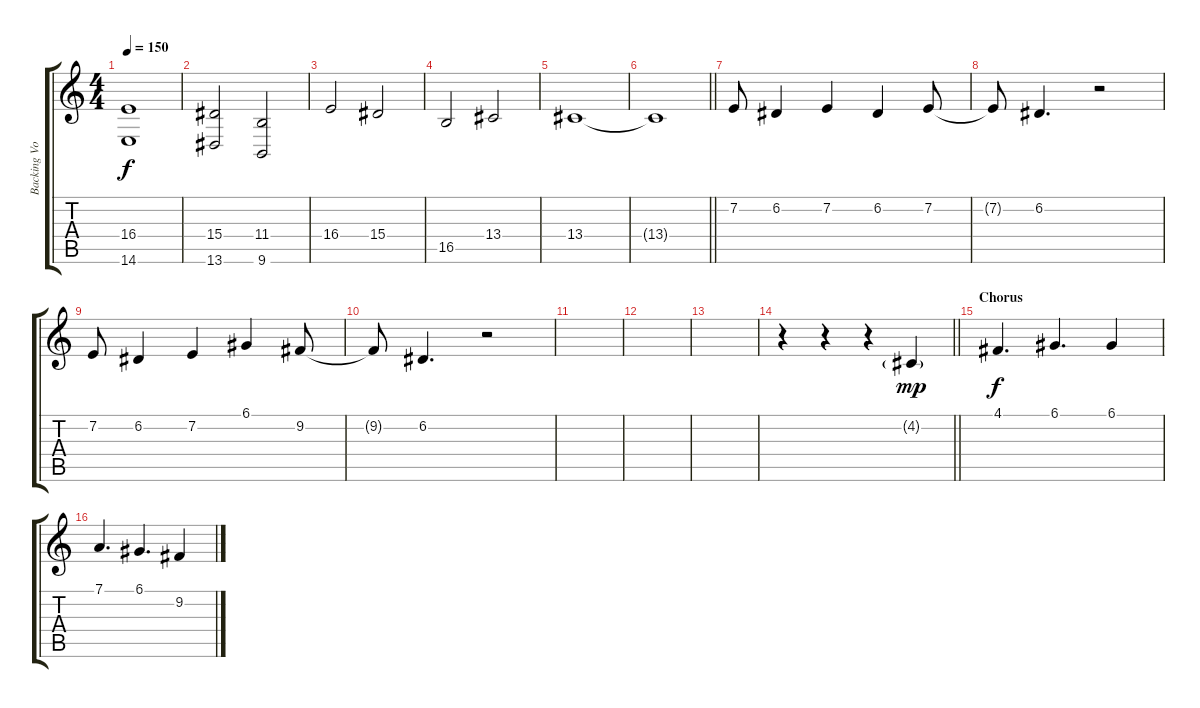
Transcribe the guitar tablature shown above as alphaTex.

\track ("Backing Vocals" "Backing Vo") {instrument lead6voice}
\staff {score tabs}
\tuning (D4 A3 F3 C3 G2 D2) {hide}
\ts (4 4)
\tempo 150
\clef g2
\ks c
(16.4 14.6).1{dy f} |
(15.4 13.6).2 (11.4 9.6).2 |
16.4.2{volume 13} 15.4.2 |
16.5.2 13.4.2 |
13.4.1 |
\barLineRight lightlight
13.4{t}.1 |
\section ("" "")
7.2.8{balance 6 instrument lead6voice} 6.2.4 7.2.4 6.2.4 7.2.8 |
7.2{t}.8 6.2.4{d} r.2 |
7.2.8 6.2.4 7.2.4 6.1.4 9.2.8 |
9.2{t}.8 6.2.4{d} r.2 |
|
|
|
\barLineRight lightlight
r.4 r.4 r.4 4.2{g}.4{dy mp} |
\section ("" "Chorus")
4.1.4{d dy f} 6.1.4{d} 6.1.4 |
7.1.4{d} 6.1.4{d} 9.2.4
